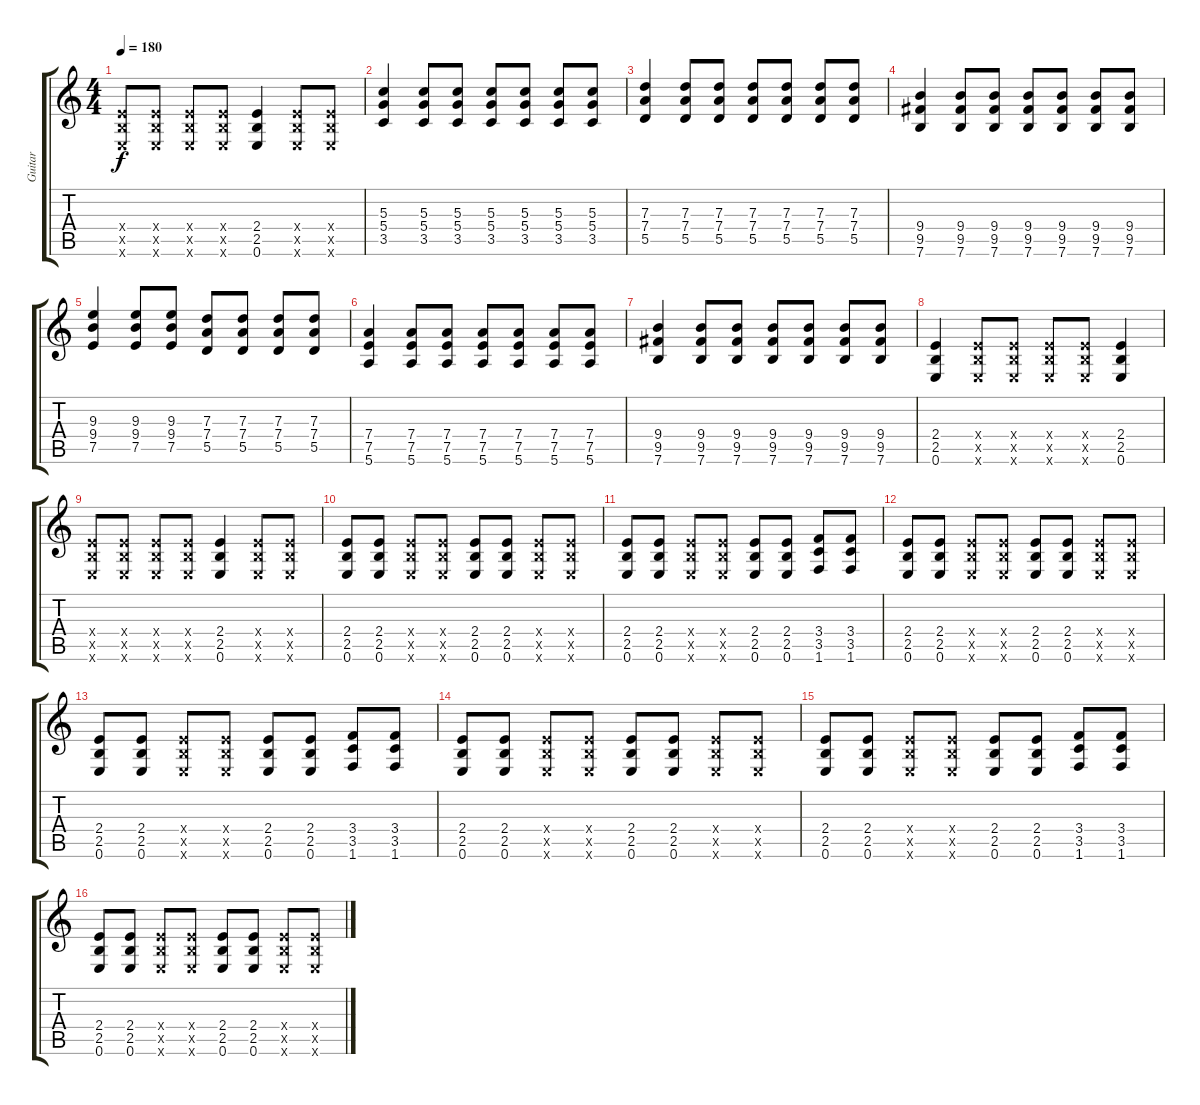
\track ("Guitar" "Guitar") {instrument distortionguitar}
\staff {score tabs}
\tuning (E4 B3 G3 D3 A2 E2) {hide}
\ts (4 4)
\tempo 180
\clef g2
\ks c
(2.4{x} 2.5{x} 0.6{x}).8{dy f} (2.4{x} 2.5{x} 0.6{x}).8 (2.4{x} 2.5{x} 0.6{x}).8 (2.4{x} 2.5{x} 0.6{x}).8 (2.4 2.5 0.6).4 (2.4{x} 2.5{x} 0.6{x}).8 (2.4{x} 2.5{x} 0.6{x}).8 |
(5.3 5.4 3.5).4 (5.3 5.4 3.5).8 (5.3 5.4 3.5).8 (5.3 5.4 3.5).8 (5.3 5.4 3.5).8 (5.3 5.4 3.5).8 (5.3 5.4 3.5).8 |
(7.3 7.4 5.5).4 (7.3 7.4 5.5).8 (7.3 7.4 5.5).8 (7.3 7.4 5.5).8 (7.3 7.4 5.5).8 (7.3 7.4 5.5).8 (7.3 7.4 5.5).8 |
(9.4 9.5 7.6).4 (9.4 9.5 7.6).8 (9.4 9.5 7.6).8 (9.4 9.5 7.6).8 (9.4 9.5 7.6).8 (9.4 9.5 7.6).8 (9.4 9.5 7.6).8 |
(9.3 9.4 7.5).4 (9.3 9.4 7.5).8 (9.3 9.4 7.5).8 (7.3 7.4 5.5).8 (7.3 7.4 5.5).8 (7.3 7.4 5.5).8 (7.3 7.4 5.5).8 |
(7.4 7.5 5.6).4 (7.4 7.5 5.6).8 (7.4 7.5 5.6).8 (7.4 7.5 5.6).8 (7.4 7.5 5.6).8 (7.4 7.5 5.6).8 (7.4 7.5 5.6).8 |
(9.4 9.5 7.6).4 (9.4 9.5 7.6).8 (9.4 9.5 7.6).8 (9.4 9.5 7.6).8 (9.4 9.5 7.6).8 (9.4 9.5 7.6).8 (9.4 9.5 7.6).8 |
(2.4 2.5 0.6).4 (2.4{x} 2.5{x} 0.6{x}).8 (2.4{x} 2.5{x} 0.6{x}).8 (2.4{x} 2.5{x} 0.6{x}).8 (2.4{x} 2.5{x} 0.6{x}).8 (2.4 2.5 0.6).4 |
(2.4{x} 2.5{x} 0.6{x}).8 (2.4{x} 2.5{x} 0.6{x}).8 (2.4{x} 2.5{x} 0.6{x}).8 (2.4{x} 2.5{x} 0.6{x}).8 (2.4 2.5 0.6).4 (2.4{x} 2.5{x} 0.6{x}).8 (2.4{x} 2.5{x} 0.6{x}).8 |
(2.4 2.5 0.6).8 (2.4 2.5 0.6).8 (2.4{x} 2.5{x} 0.6{x}).8 (2.4{x} 2.5{x} 0.6{x}).8 (2.4 2.5 0.6).8 (2.4 2.5 0.6).8 (2.4{x} 2.5{x} 0.6{x}).8 (2.4{x} 2.5{x} 0.6{x}).8 |
(2.4 2.5 0.6).8 (2.4 2.5 0.6).8 (2.4{x} 2.5{x} 0.6{x}).8 (2.4{x} 2.5{x} 0.6{x}).8 (2.4 2.5 0.6).8 (2.4 2.5 0.6).8 (3.4 3.5 1.6).8 (3.4 3.5 1.6).8 |
(2.4 2.5 0.6).8 (2.4 2.5 0.6).8 (2.4{x} 2.5{x} 0.6{x}).8 (2.4{x} 2.5{x} 0.6{x}).8 (2.4 2.5 0.6).8 (2.4 2.5 0.6).8 (2.4{x} 2.5{x} 0.6{x}).8 (2.4{x} 2.5{x} 0.6{x}).8 |
(2.4 2.5 0.6).8 (2.4 2.5 0.6).8 (2.4{x} 2.5{x} 0.6{x}).8 (2.4{x} 2.5{x} 0.6{x}).8 (2.4 2.5 0.6).8 (2.4 2.5 0.6).8 (3.4 3.5 1.6).8 (3.4 3.5 1.6).8 |
(2.4 2.5 0.6).8 (2.4 2.5 0.6).8 (2.4{x} 2.5{x} 0.6{x}).8 (2.4{x} 2.5{x} 0.6{x}).8 (2.4 2.5 0.6).8 (2.4 2.5 0.6).8 (2.4{x} 2.5{x} 0.6{x}).8 (2.4{x} 2.5{x} 0.6{x}).8 |
(2.4 2.5 0.6).8 (2.4 2.5 0.6).8 (2.4{x} 2.5{x} 0.6{x}).8 (2.4{x} 2.5{x} 0.6{x}).8 (2.4 2.5 0.6).8 (2.4 2.5 0.6).8 (3.4 3.5 1.6).8 (3.4 3.5 1.6).8 |
(2.4 2.5 0.6).8 (2.4 2.5 0.6).8 (2.4{x} 2.5{x} 0.6{x}).8 (2.4{x} 2.5{x} 0.6{x}).8 (2.4 2.5 0.6).8 (2.4 2.5 0.6).8 (2.4{x} 2.5{x} 0.6{x}).8 (2.4{x} 2.5{x} 0.6{x}).8
